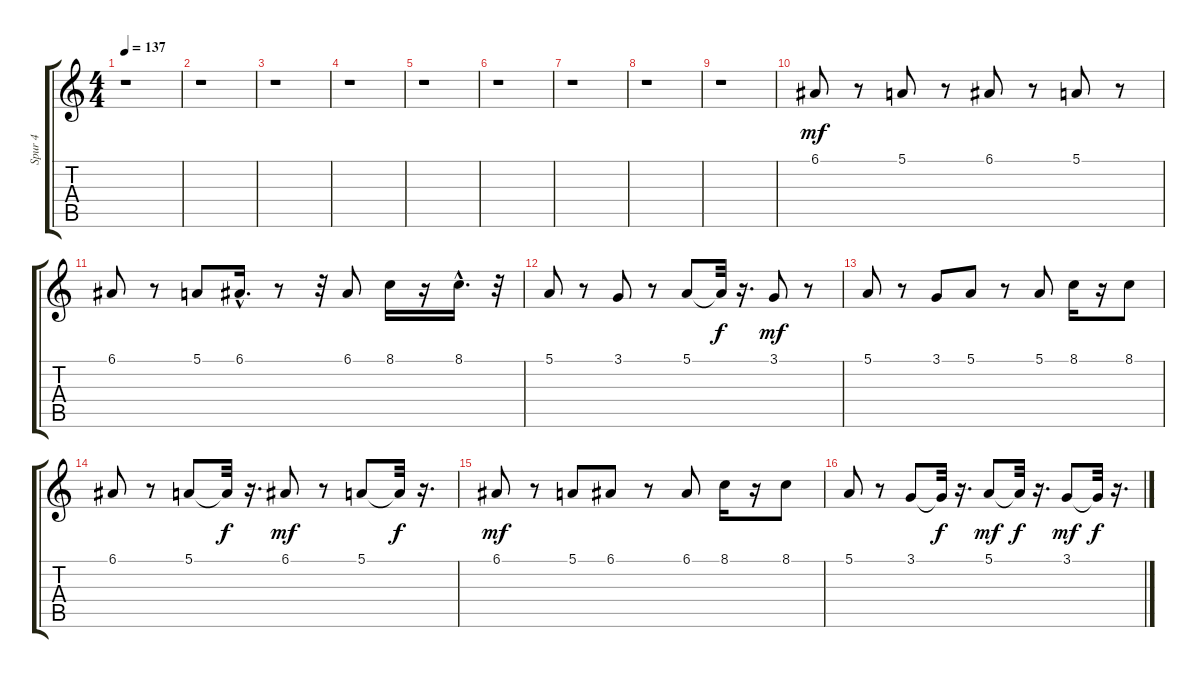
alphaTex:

\track ("Spur 4" "Spur 4") {instrument lead2sawtooth}
\staff {score tabs}
\tuning (E4 B3 G3 D3 A2 E2) {hide}
\ts (4 4)
\tempo 137
\clef g2
\ks c
r.1{dy mf} |
r.1 |
r.1 |
r.1 |
r.1 |
r.1 |
r.1 |
r.1 |
r.1 |
6.1.8 r.8 5.1.8 r.8 6.1.8 r.8 5.1.8 r.8 |
6.1.8 r.8 5.1.8 6.1{hac}.16{d} r.8 r.32 6.1.8 8.1.16 r.16 8.1{hac}.16{d} r.32 |
5.1.8 r.8 3.1.8 r.8 5.1.8 5.1{t}.32{dy f} r.16{d} 3.1.8{dy mf} r.8 |
5.1.8 r.8 3.1.8 5.1.8 r.8 5.1.8 8.1.16 r.16 8.1.8 |
6.1.8 r.8 5.1.8 5.1{t}.32{dy f} r.16{d} 6.1.8{dy mf} r.8 5.1.8 5.1{t}.32{dy f} r.16{d} |
6.1.8{dy mf} r.8 5.1.8 6.1.8 r.8 6.1.8 8.1.16 r.16 8.1.8 |
5.1.8 r.8 3.1.8 3.1{t}.32{dy f} r.16{d} 5.1.8{dy mf} 5.1{t}.32{dy f} r.16{d} 3.1.8{dy mf} 3.1{t}.32{dy f} r.16{d}
